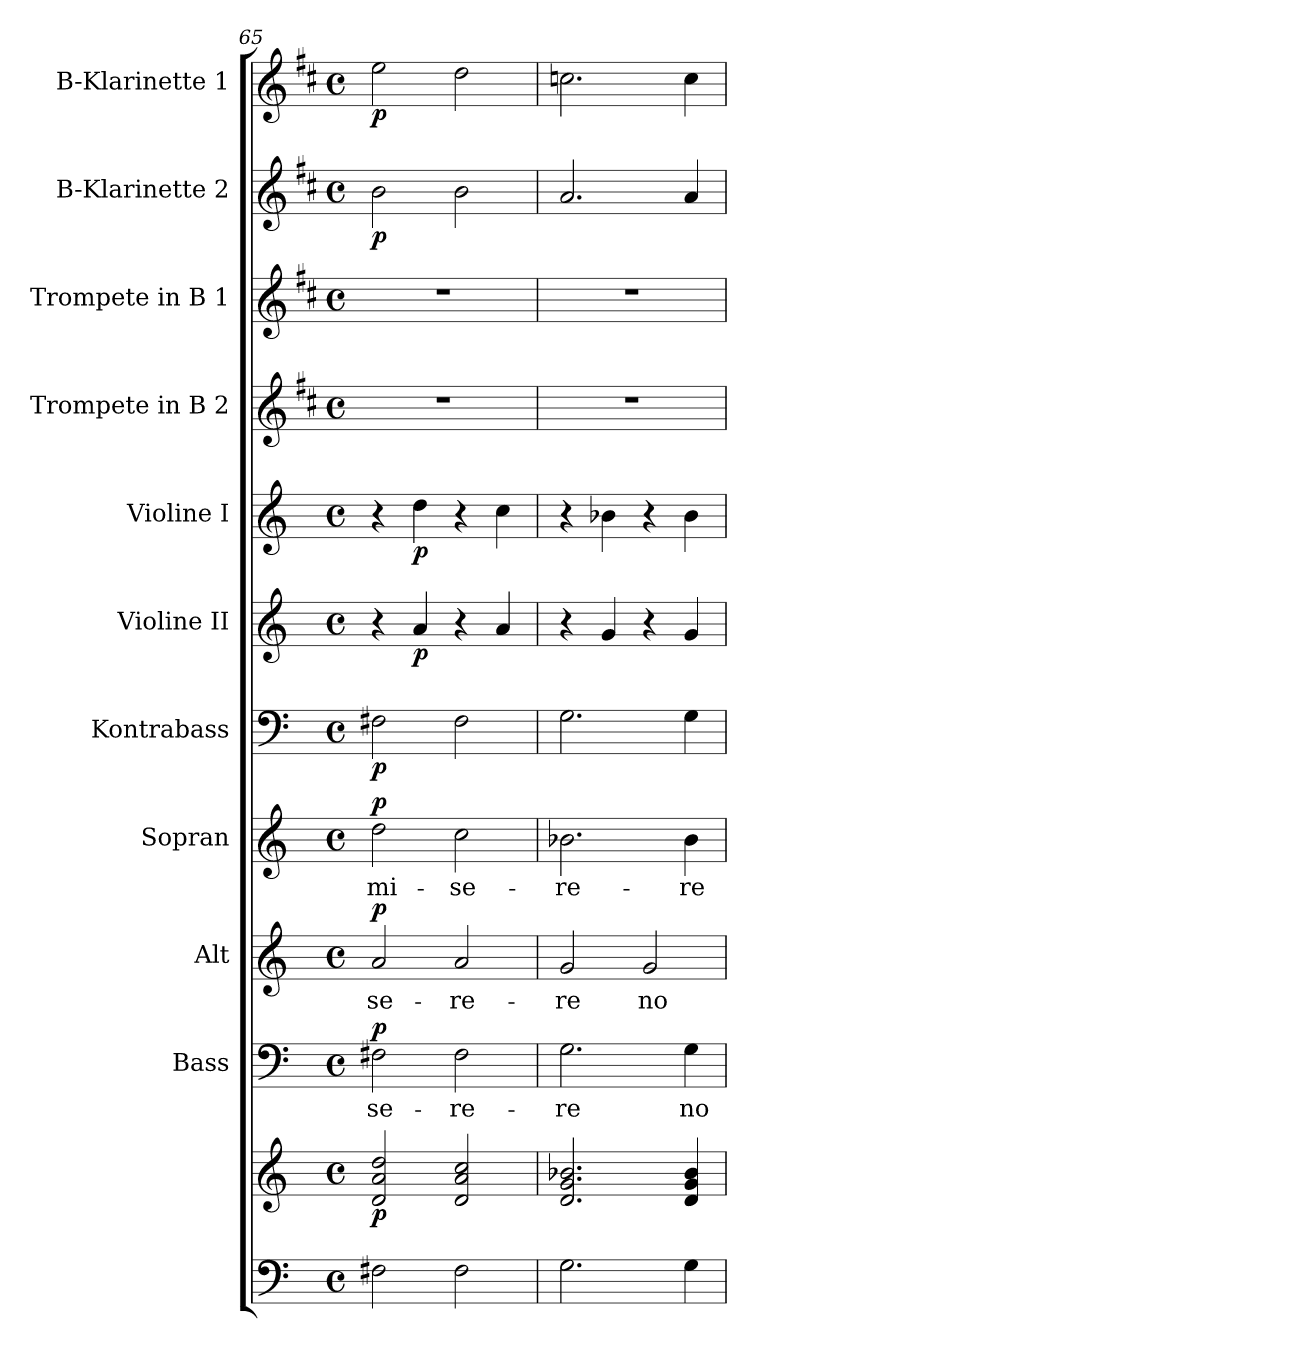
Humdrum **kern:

**kern	**kern	**dynam	**kern	**text	**dynam	**kern	**text	**dynam	**kern	**text	**dynam	**kern	**dynam	**kern	**dynam	**kern	**dynam	**kern	**kern	**kern	**dynam	**kern	**dynam
*part11	*part11	*part11	*part10	*part10	*part10	*part9	*part9	*part9	*part8	*part8	*part8	*part7	*part7	*part6	*part6	*part5	*part5	*part4	*part3	*part2	*part2	*part1	*part1
*staff12	*staff11	*staff11/12	*staff10	*staff10	*staff10	*staff9	*staff9	*staff9	*staff8	*staff8	*staff8	*staff7	*staff7	*staff6	*staff6	*staff5	*staff5	*staff4	*staff3	*staff2	*staff2	*staff1	*staff1
*	*	*	*I"Bass	*	*	*I"Alt	*	*	*I"Sopran	*	*	*I"Kontrabass	*	*I"Violine II	*	*I"Violine I	*	*I"Trompete in B 2	*I"Trompete in B 1	*I"B-Klarinette 2	*	*I"B-Klarinette 1	*
*	*	*	*I'B.	*	*	*I'A.	*	*	*I'S.	*	*	*I'Kb.	*	*I'Vl. II	*	*I'Vl. I	*	*I'Tr. 2	*I'Tr. 1	*I'B Kl. 2	*	*I'B Kl. 1	*
*clefF4	*clefG2	*	*clefF4	*	*	*clefG2	*	*	*clefG2	*	*	*clefF4	*	*clefG2	*	*clefG2	*	*clefG2	*clefG2	*clefG2	*	*clefG2	*
*	*	*	*	*	*	*	*	*	*	*	*	*ITrd7c12	*	*	*	*	*	*ITrd1c2	*ITrd1c2	*ITrd1c2	*	*ITrd1c2	*
*k[]	*k[]	*	*k[]	*	*	*k[]	*	*	*k[]	*	*	*k[]	*	*k[]	*	*k[]	*	*k[]	*k[]	*k[]	*	*k[]	*
*C:	*C:	*	*C:	*	*	*C:	*	*	*C:	*	*	*C:	*	*C:	*	*C:	*	*C:	*C:	*C:	*	*C:	*
*M4/4	*M4/4	*	*M4/4	*	*	*M4/4	*	*	*M4/4	*	*	*M4/4	*	*M4/4	*	*M4/4	*	*M4/4	*M4/4	*M4/4	*	*M4/4	*
*met(c)	*met(c)	*	*met(c)	*	*	*met(c)	*	*	*met(c)	*	*	*met(c)	*	*met(c)	*	*met(c)	*	*met(c)	*met(c)	*met(c)	*	*met(c)	*
=65	=65	=65	=65	=65	=65	=65	=65	=65	=65	=65	=65	=65	=65	=65	=65	=65	=65	=65	=65	=65	=65	=65	=65
!	!	!LO:DY:b	!	!LO:LY:b	!LO:DY:a	!	!LO:LY:b	!LO:DY:a	!	!LO:LY:b	!LO:DY:a	!	!LO:DY:b	!	!	!	!	!	!	!	!LO:DY:b	!	!LO:DY:b
2F#X\	2d/ 2a/ 2dd/	p	2F#X\	-se-	p	2a/	-se-	p	2dd\	mi-	p	2FF#X\	p	4r	.	4r	.	1r	1r	2a\	p	2dd\	p
!	!	!	!	!	!	!	!	!	!	!	!	!	!	!	!LO:DY:b	!	!LO:DY:b	!	!	!	!	!	!
.	.	.	.	.	.	.	.	.	.	.	.	.	.	4a/	p	4dd\	p	.	.	.	.	.	.
!	!	!	!	!LO:LY:b	!	!	!LO:LY:b	!	!	!LO:LY:b	!	!	!	!	!	!	!	!	!	!	!	!	!
2F#\	2d/ 2a/ 2cc/	.	2F#\	-re-	.	2a/	-re-	.	2cc\	-se-	.	2FF#\	.	4r	.	4r	.	.	.	2a\	.	2cc\	.
.	.	.	.	.	.	.	.	.	.	.	.	.	.	4a/	.	4cc\	.	.	.	.	.	.	.
!!LO:PB:g=z
=66	=66	=66	=66	=66	=66	=66	=66	=66	=66	=66	=66	=66	=66	=66	=66	=66	=66	=66	=66	=66	=66	=66	=66
!	!	!	!	!LO:LY:b	!	!	!LO:LY:b	!	!	!LO:LY:b	!	!	!	!	!	!	!	!	!	!	!	!	!
2.G\	2.d/ 2.g/ 2.b-X/	.	2.G\	-re	.	2g/	-re	.	2.b-X\	-re-	.	2.GG\	.	4r	.	4r	.	1r	1r	2.g/	.	2.b-X\	.
.	.	.	.	.	.	.	.	.	.	.	.	.	.	4g/	.	4b-X\	.	.	.	.	.	.	.
!	!	!	!	!	!	!	!LO:LY:b	!	!	!	!	!	!	!	!	!	!	!	!	!	!	!	!
.	.	.	.	.	.	2g/	no-	.	.	.	.	.	.	4r	.	4r	.	.	.	.	.	.	.
!	!	!	!	!LO:LY:b	!	!	!	!	!	!LO:LY:b	!	!	!	!	!	!	!	!	!	!	!	!	!
4G\	4d/ 4g/ 4b-/	.	4G\	no-	.	.	.	.	4b-\	-re	.	4GG\	.	4g/	.	4b-\	.	.	.	4g/	.	4b-\	.
=	=	=	=	=	=	=	=	=	=	=	=	=	=	=	=	=	=	=	=	=	=	=	=
*-	*-	*-	*-	*-	*-	*-	*-	*-	*-	*-	*-	*-	*-	*-	*-	*-	*-	*-	*-	*-	*-	*-	*-
